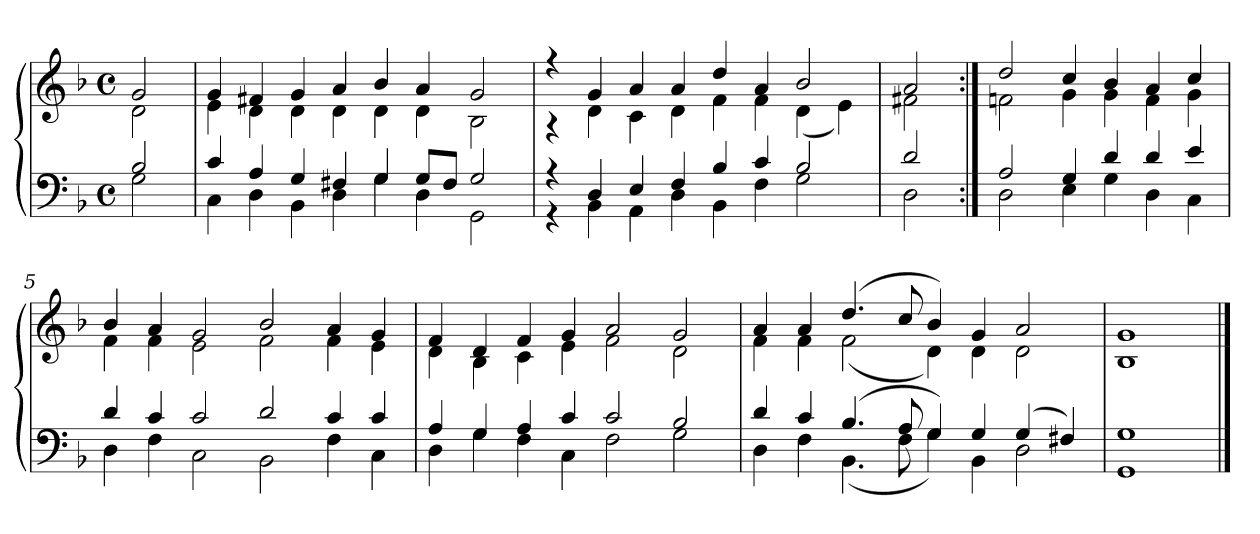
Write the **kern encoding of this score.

**kern	**kern
*part1	*part1
*staff2	*staff1
*clefF4	*clefG2
*k[b-]	*k[b-]
*d:	*d:
*M4/4	*M4/4
*met(c)	*met(c)
=	=
*^	*^
2B-	2G	2g	2d
=1	=1	=1	=1
4c	4C	4g	4e
4A	4D	4f#X	4d
4G	4BB-	4g	4d
4F#X	4D	4a	4d
4G	4G	4b-	4d
8GL	4D	4a	4d
8F#J	.	.	.
2G	2GG	2g	2B-
=2	=2	=2	=2
4r	4r	4r	4r
4D	4BB-	4g	4d
4E	4AA	4a	4c
4F	4D	4a	4d
4B-	4BB-	4dd	4f
4c	4F	4a	4f
2B-	2G	2b-	(4d
.	.	.	4e)
=3	=3	=3	=3
2d	2D	2a	2f#X
=4:|!	=4:|!	=4:|!	=4:|!
2A	2D	2dd	2fn
4G	4E	4cc	4g
4d	4G	4b-	4g
4d	4D	4a	4f
4e	4C	4cc	4g
=5	=5	=5	=5
4d	4D	4b-	4f
4c	4F	4a	4f
2c	2C	2g	2e
2d	2BB-	2b-	2f
4c	4F	4a	4f
4c	4C	4g	4e
=6	=6	=6	=6
4A	4D	4f	4d
4G	4G	4d	4B-
4A	4F	4f	4c
4c	4C	4g	4e
2c	2F	2a	2f
2B-	2G	2g	2d
=7	=7	=7	=7
4d	4D	4a	4f
4c	4F	4a	4f
(4.B-	(4.BB-	(4.dd	(2f
8A	8F	8cc	.
4G)	4G)	4b-)	4d)
4G	4BB-	4g	4d
(4G	2D	2a	2d
4F#X)	.	.	.
=8	=8	=8	=8
1G	1GG	1g	1B-
*v	*v	*	*
*	*v	*v
==	==
*-	*-
